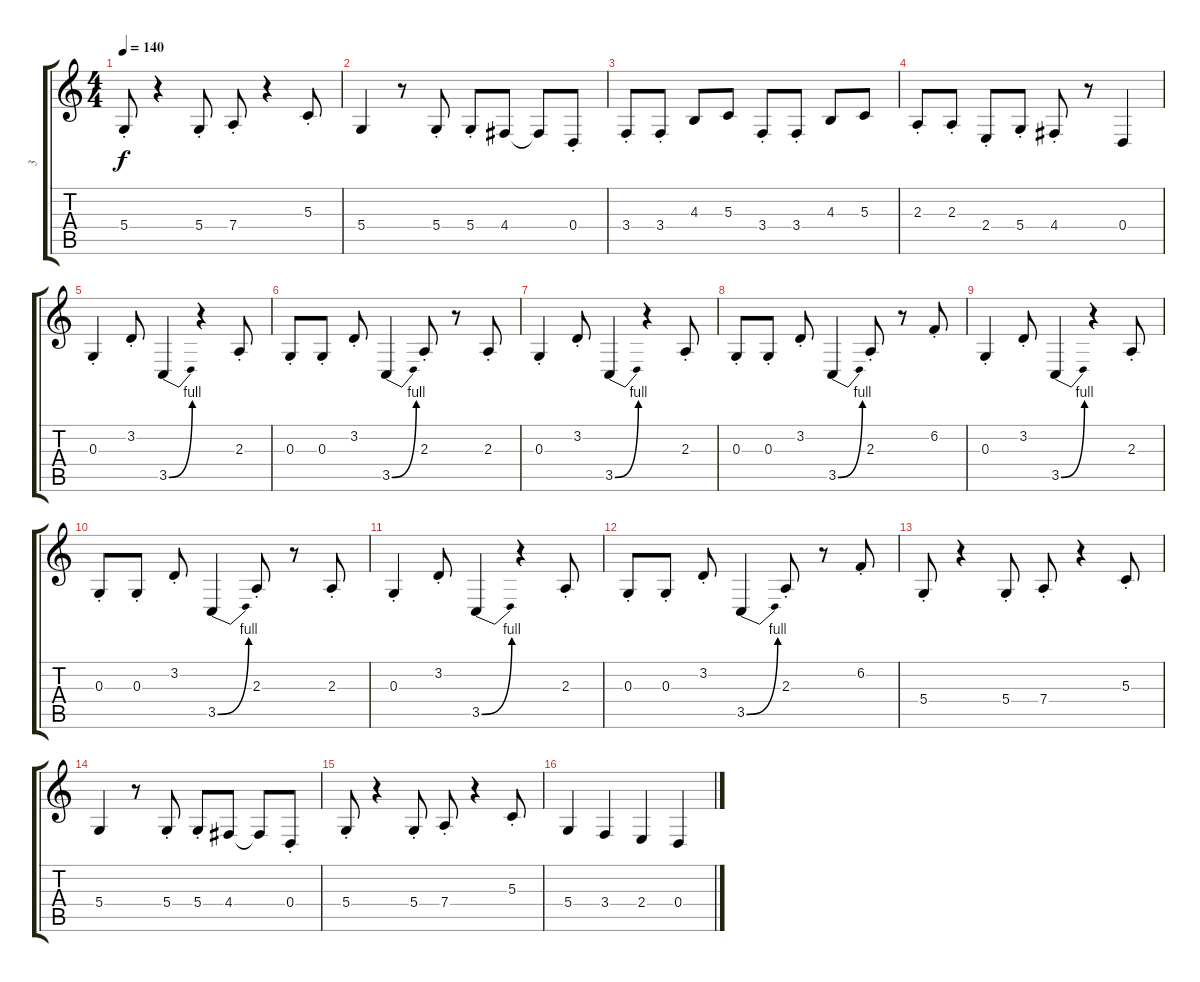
\track ("3" "3") {instrument trombone}
\staff {score tabs}
\tuning (E4 B3 G3 D3 A2 E2) {hide}
\ts (4 4)
\tempo 140
\clef g2
\ks c
5.4{st}.8{dy f} r.4 5.4{st}.8 7.4{st}.8 r.4 5.3{st}.8 |
5.4.4 r.8 5.4{st}.8 5.4{st}.8 4.4.8 4.4{t}.8 0.4{st}.8 |
3.4{st}.8 3.4{st}.8 4.3.8 5.3.8 3.4{st}.8 3.4{st}.8 4.3.8 5.3.8 |
2.3{st}.8 2.3{st}.8 2.4{st}.8 5.4{st}.8 4.4{st}.8 r.8 0.4.4 |
0.3{st}.4 3.2{st}.8 3.5{be (bend 0 0 60 4)}.4 r.4 2.3{st}.8 |
0.3{st}.8 0.3{st}.8 3.2{st}.8 3.5{be (bend 0 0 60 4)}.4 2.3{st}.8 r.8 2.3{st}.8 |
0.3{st}.4 3.2{st}.8 3.5{be (bend 0 0 60 4)}.4 r.4 2.3{st}.8 |
0.3{st}.8 0.3{st}.8 3.2{st}.8 3.5{be (bend 0 0 60 4)}.4 2.3{st}.8 r.8 6.2{st}.8 |
0.3{st}.4 3.2{st}.8 3.5{be (bend 0 0 60 4)}.4 r.4 2.3{st}.8 |
0.3{st}.8 0.3{st}.8 3.2{st}.8 3.5{be (bend 0 0 60 4)}.4 2.3{st}.8 r.8 2.3{st}.8 |
0.3{st}.4 3.2{st}.8 3.5{be (bend 0 0 60 4)}.4 r.4 2.3{st}.8 |
0.3{st}.8 0.3{st}.8 3.2{st}.8 3.5{be (bend 0 0 60 4)}.4 2.3{st}.8 r.8 6.2{st}.8 |
5.4{st}.8 r.4 5.4{st}.8 7.4{st}.8 r.4 5.3{st}.8 |
5.4.4 r.8 5.4{st}.8 5.4{st}.8 4.4.8 4.4{t}.8 0.4{st}.8 |
5.4{st}.8 r.4 5.4{st}.8 7.4{st}.8 r.4 5.3{st}.8 |
5.4.4 3.4.4 2.4.4 0.4.4
